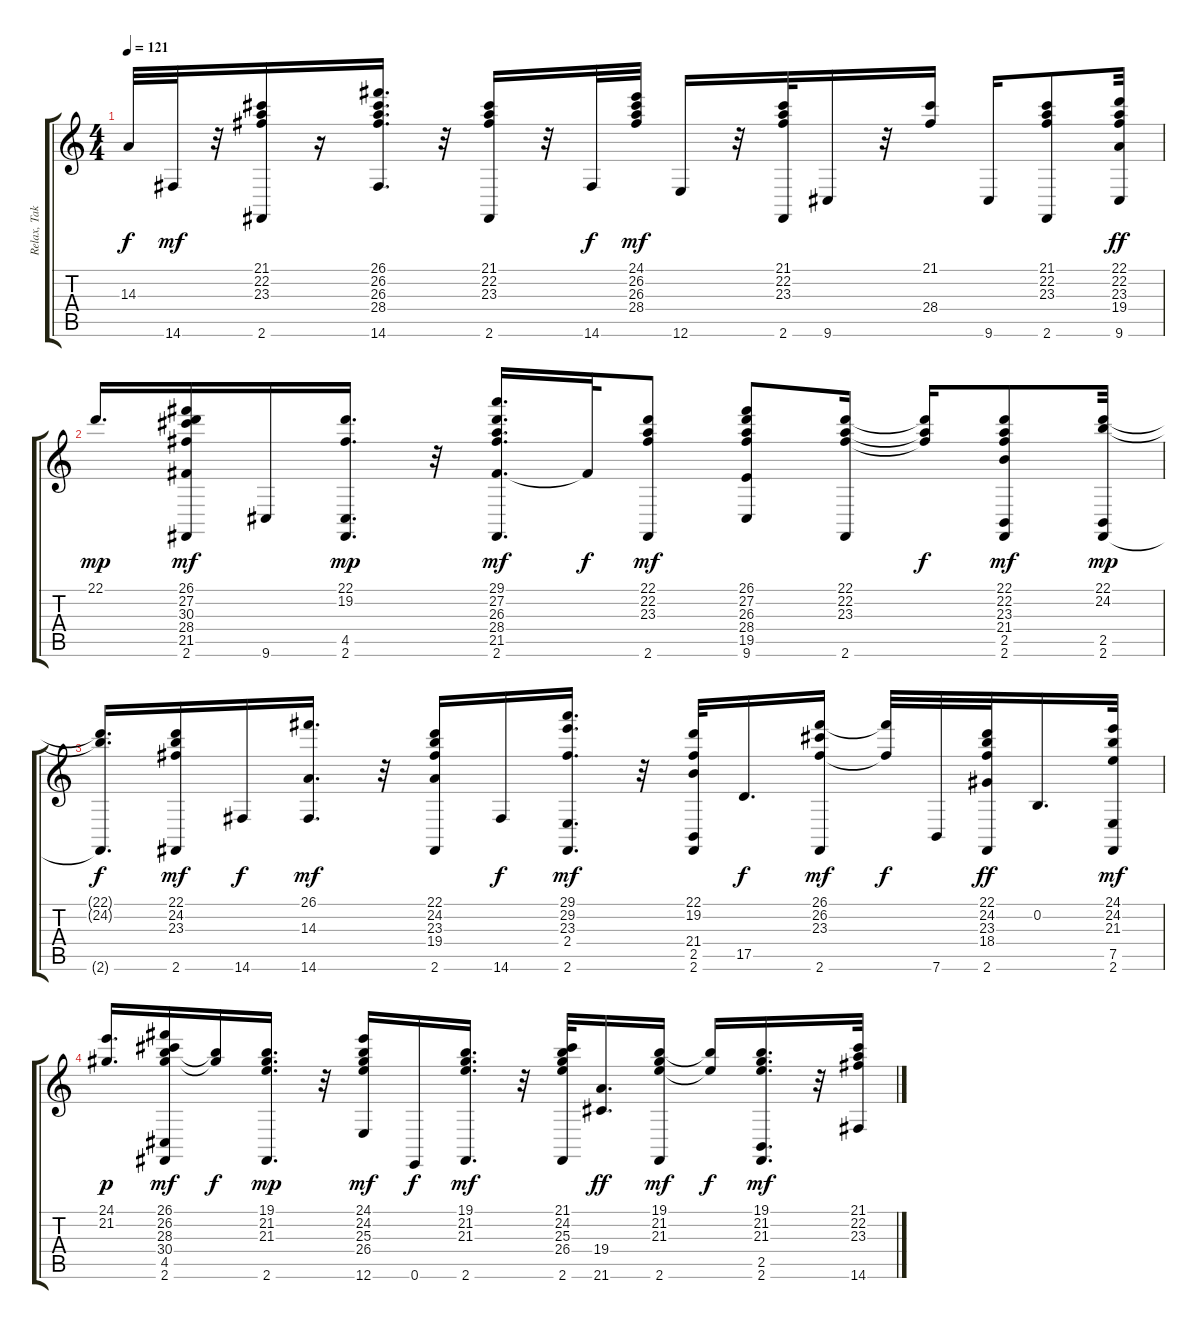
\track ("Relax, Take It Easy - Mika" "Relax, Tak") {instrument glockenspiel}
\staff {score tabs}
\tuning (E4 B3 G3 D3 A2 E2) {hide}
\ts (4 4)
\tempo 121
\clef g2
\ks c
14.3.32{dy f} 14.6.32{dy mf} r.32 (21.1 22.2 23.3 2.6).16 r.16 (26.1 26.2 26.3 28.4 14.6).16{d} r.32 (21.1 22.2 23.3 2.6).16 r.32 14.6.32{dy f} (24.1 26.2 26.3 28.4).32{dy mf} 12.6.16 r.32 (21.1 22.2 23.3 2.6).32 9.6.16 r.32 (21.1 28.4).16 9.6.16 (21.1 22.2 23.3 2.6).8 (22.1 22.2 23.3 19.4 9.6).32{dy ff} |
22.1.16{d dy mp} (26.1 27.2 30.3 28.4 21.5 2.6).16{dy mf} 9.6.16 (22.1 19.2 4.5 2.6).16{d dy mp} r.32 (29.1 27.2 26.3 28.4 21.5 2.6).16{d dy mf} 21.5{t}.32{dy f} (22.1 22.2 23.3 2.6).8{dy mf} (26.1 27.2 26.3 28.4 19.5 9.6).8 (22.1 22.2 23.3 2.6).16 (22.1{t} 22.2{t} 23.3{t}).16{dy f} (22.1 22.2 23.3 21.4 2.5 2.6).8{dy mf} (22.1 24.2 2.5 2.6).32{dy mp} |
(22.1{t} 24.2{t} 2.6{t}).16{d dy f} (22.1 24.2 23.3 2.6).16{dy mf} 14.6.16{dy f} (26.1 14.3 14.6).16{d dy mf} r.32 (22.1 24.2 23.3 19.4 2.6).16 14.6.16{dy f} (29.1 29.2 23.3 2.4 2.6).16{d dy mf} r.32 (22.1 19.2 21.4 2.5 2.6).32 17.5.16{d dy f} (26.1 26.2 23.3 2.6).16{dy mf} (26.1{t} 23.3{t}).32{dy f} 7.6.32 (22.1 24.2 23.3 18.4 2.6).32{dy ff} 0.2.16{d} (24.1 24.2 21.3 7.5 2.6).32{dy mf} |
(24.1 21.2).16{d dy p} (26.1 26.2 28.3 30.4 4.5 2.6).16{dy mf} (28.3{t} 30.4{t}).16{dy f} (19.1 21.2 21.3 2.6).16{d dy mp} r.32 (24.1 24.2 25.3 26.4 12.6).16{dy mf} 0.6.16{dy f} (19.1 21.2 21.3 2.6).16{d dy mf} r.32 (21.1 24.2 25.3 26.4 2.6).32 (19.4 21.6).16{d dy ff} (19.1 21.2 21.3 2.6).16{dy mf} (19.1{t} 21.3{t}).16{dy f} (19.1 21.2 21.3 2.5 2.6).16{d dy mf} r.32 (21.1 22.2 23.3 14.6).32
